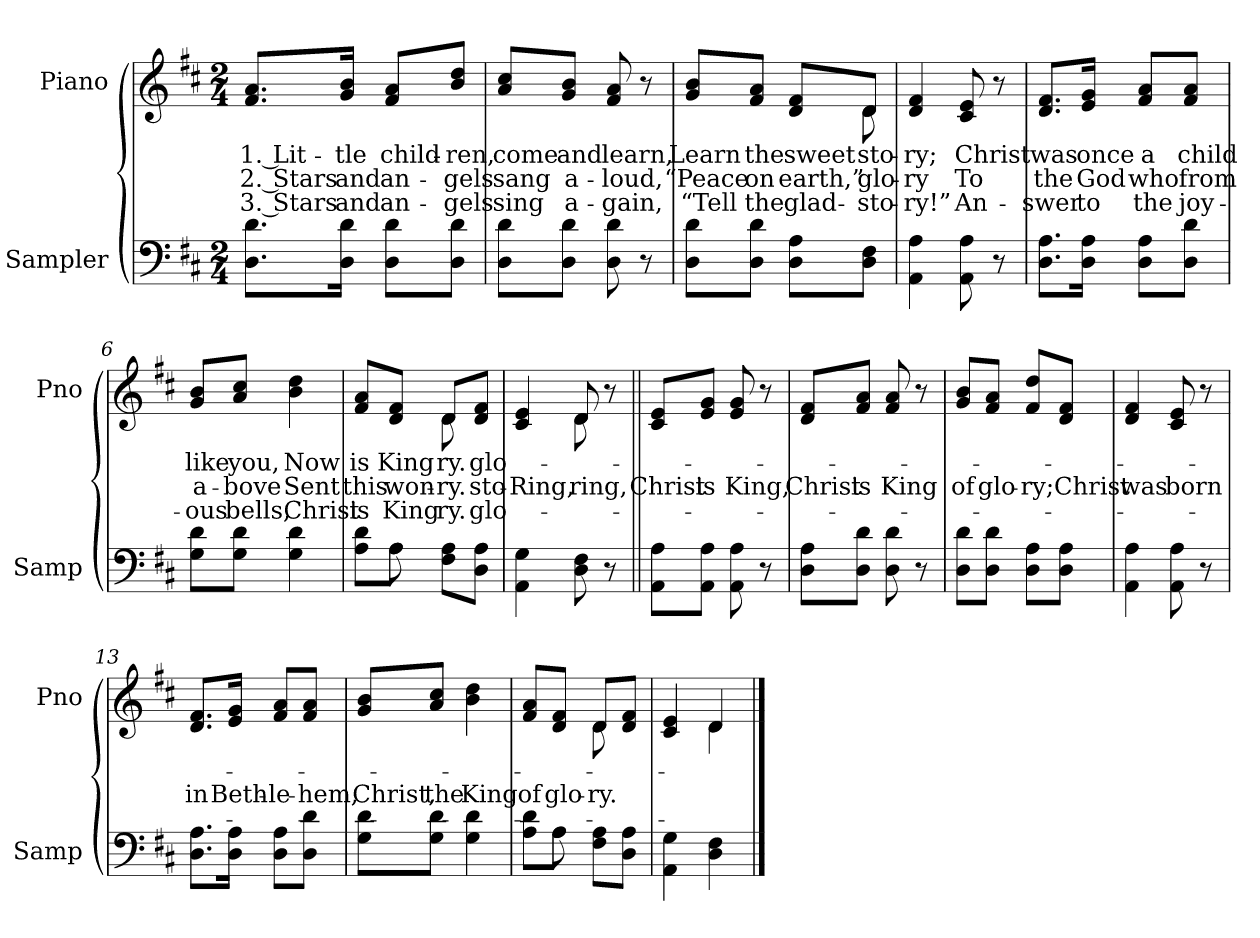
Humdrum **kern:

**kern	**kern	**text	**text	**text
*part2	*part1	*part1	*part1	*part1
*staff2	*staff1	*staff1	*staff1	*staff1
*I"Sampler	*I"Piano	*	*	*
*I'Samp	*I'Pno	*	*	*
*clefF4	*clefG2	*	*	*
*k[f#c#]	*k[f#c#]	*	*	*
*D:	*D:	*	*	*
*M2/4	*M2/4	*	*	*
=1	=1	=1	=1	=1
8.D\ 8.d\L	8.f#/ 8.a/L	1. Lit-	2. Stars	3. Stars
16D\ 16d\Jk	16g/ 16b/Jk	-tle	and	and
8D\ 8d\L	8f#/ 8a/L	child-	an-	an-
8D\ 8d\J	8b/ 8dd/J	-ren,	-gels	-gels
=2	=2	=2	=2	=2
8D\ 8d\L	8a/ 8cc#/L	come	sang	sing
8D\ 8d\J	8g/ 8b/J	and	a-	a-
8D 8d	8f# 8a	learn,	-loud,	-gain,
8r	8r	.	.	.
=3	=3	=3	=3	=3
*	*^	*	*	*
8D\ 8d\L	8g/ 8b/L	4.ryy	Learn	“Peace	“Tell
8D\ 8d\J	8f#/ 8a/J	.	the	on	the
8D\ 8A\L	8d/ 8f#/L	.	sweet	earth,”	glad-
8D\ 8F#\J	8d/J	8d	sto-	glo-	sto-
*	*v	*v	*	*	*
=4	=4	=4	=4	=4
4AA 4A	4d 4f#	-ry;	-ry	-ry!”
8AA 8A	8c# 8e	Christ	To	An-
8r	8r	.	.	.
=5	=5	=5	=5	=5
8.D\ 8.A\L	8.d/ 8.f#/L	was	the	-swer
16D\ 16A\Jk	16e/ 16g/Jk	once	God	to
8D\ 8A\L	8f#/ 8a/L	a	who	the
8D\ 8d\J	8f#/ 8a/J	child	from	joy-
=6	=6	=6	=6	=6
8G\ 8d\L	8g/ 8b/L	like	a-	-ous
8G\ 8d\J	8a/ 8cc#/J	you,	-bove	bells,
4G 4d	4b 4dd	Now	Sent	Christ
=7	=7	=7	=7	=7
*^	*^	*	*	*
8A\ 8d\L	8ryy	8f#/ 8a/L	4ryy	is	this	is
8A\J	8A	8d/ 8f#/J	.	King	won-	King
8F#\ 8A\L	4ryy	8d/L	8d	-ry.	-ry.	-ry.
8D\ 8A\J	.	8d/ 8f#/J	8ryy	glo-	sto-	glo-
*v	*v	*	*	*	*	*
=8	=8	=8	=8	=8	=8
4AA 4G	4c# 4e	4ryy	.	Ring,	.
8D 8F#	8d/	8d	.	ring,	.
8r	8r	8ryy	.	.	.
=9||	=9||	=9||	=9||	=9||	=9||
!	!LO:TX:t=Refrain	!	!	!	!
*	*v	*v	*	*	*
8AA\ 8A\L	8c#/ 8e/L	.	Christ	.
8AA\ 8A\J	8e/ 8g/J	.	is	.
8AA 8A	8e 8g	.	King,	.
8r	8r	.	.	.
=10	=10	=10	=10	=10
8D\ 8A\L	8d/ 8f#/L	.	Christ	.
8D\ 8d\J	8f#/ 8a/J	.	is	.
8D 8d	8f# 8a	.	King	.
8r	8r	.	.	.
=11	=11	=11	=11	=11
8D\ 8d\L	8g/ 8b/L	.	of	.
8D\ 8d\J	8f#/ 8a/J	.	glo-	.
8D\ 8A\L	8f#/ 8dd/L	.	-ry;	.
8D\ 8A\J	8d/ 8f#/J	.	Christ	.
=12	=12	=12	=12	=12
4AA 4A	4d 4f#	.	was	.
8AA 8A	8c# 8e	.	born	.
8r	8r	.	.	.
=13	=13	=13	=13	=13
8.D\ 8.A\L	8.d/ 8.f#/L	.	in	.
16D\ 16A\Jk	16e/ 16g/Jk	.	Beth-	.
8D\ 8A\L	8f#/ 8a/L	.	-le-	.
8D\ 8d\J	8f#/ 8a/J	.	-hem,	.
=14	=14	=14	=14	=14
8G\ 8d\L	8g/ 8b/L	.	Christ,	.
8G\ 8d\J	8a/ 8cc#/J	.	the	.
4G 4d	4b 4dd	.	King	.
=15	=15	=15	=15	=15
*^	*^	*	*	*
8A\ 8d\L	8ryy	8f#/ 8a/L	4ryy	.	of	.
8A\J	8A	8d/ 8f#/J	.	.	glo-	.
8F#\ 8A\L	4ryy	8d/L	8d	.	-ry.	.
8D\ 8A\J	.	8d/ 8f#/J	8ryy	.	.	.
*v	*v	*	*	*	*	*
=16	=16	=16	=16	=16	=16
4AA 4G	4c# 4e	4ryy	.	.	.
4D 4F#	4d/	4d	.	.	.
*	*v	*v	*	*	*
==	==	==	==	==
*-	*-	*-	*-	*-
